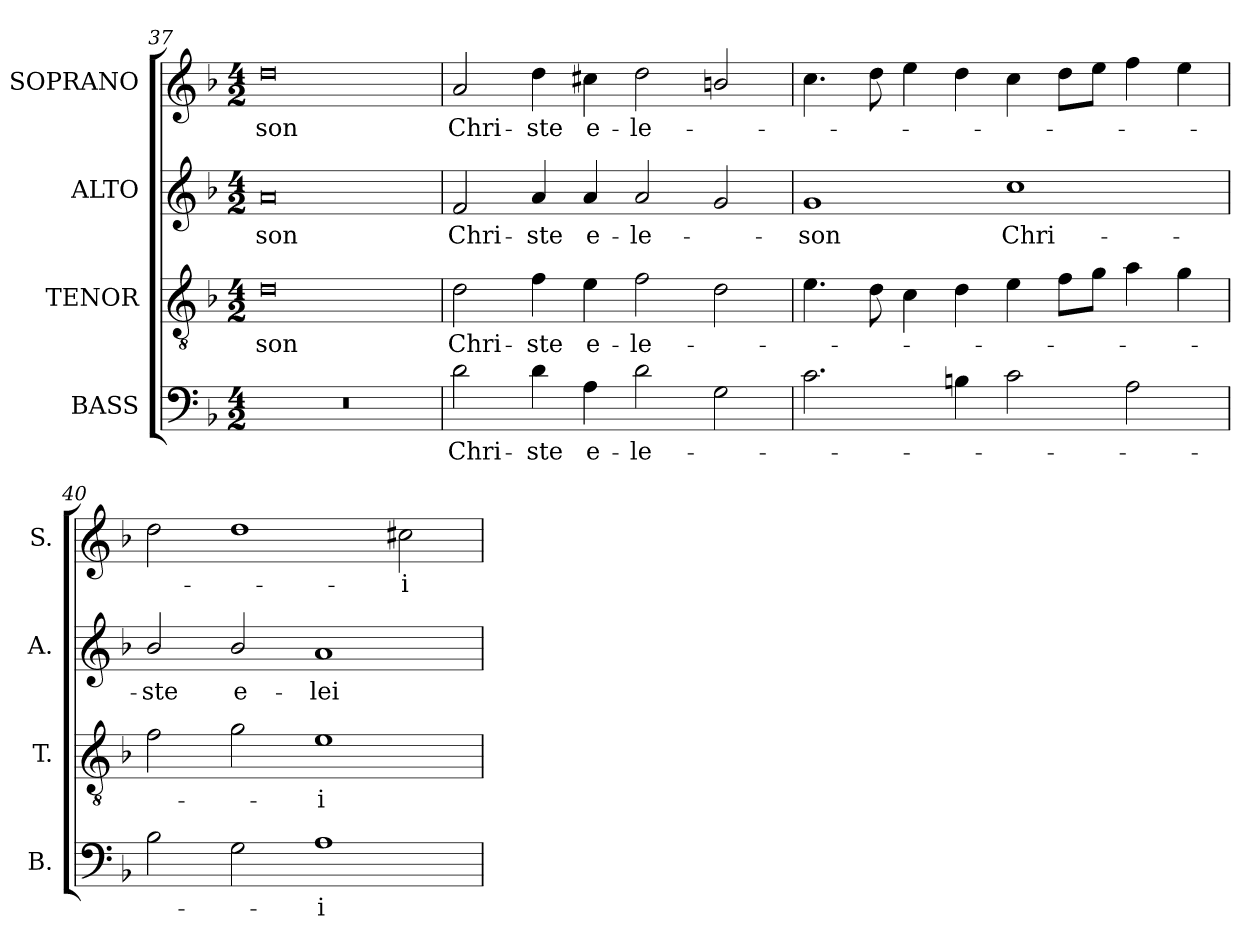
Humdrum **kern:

**kern	**text	**kern	**text	**kern	**text	**kern	**text
*part4	*part4	*part3	*part3	*part2	*part2	*part1	*part1
*staff4	*staff4	*staff3	*staff3	*staff2	*staff2	*staff1	*staff1
*I"BASS	*	*I"TENOR	*	*I"ALTO	*	*I"SOPRANO	*
*I'B.	*	*I'T.	*	*I'A.	*	*I'S.	*
*clefF4	*	*clefGv2	*	*clefG2	*	*clefG2	*
*	*	*ITrd7c12	*	*	*	*	*
*k[b-]	*	*k[b-]	*	*k[b-]	*	*k[b-]	*
*F:	*	*F:	*	*F:	*	*F:	*
*M4/2	*	*M4/2	*	*M4/2	*	*M4/2	*
=37	=37	=37	=37	=37	=37	=37	=37
!LO:N:vis=1	!	!	!	!	!	!	!
!	!	!	!LO:LY:b:color=#000000	!	!	!	!
!	!	!	!	!	!LO:LY:b:color=#000000	!	!
!	!	!	!	!	!	!	!LO:LY:b:color=#000000
0r	.	0Di	-son	0ai	-son	0ddi	-son
=38	=38	=38	=38	=38	=38	=38	=38
!	!LO:LY:b:color=#000000	!	!	!	!	!	!
!	!	!	!LO:LY:b:color=#000000	!	!	!	!
!	!	!	!	!	!LO:LY:b:color=#000000	!	!
!	!	!	!	!	!	!	!LO:LY:b:color=#000000
2di\	Chri-	2Di\	Chri-	2fi/	Chri-	2ai/	Chri-
!	!LO:LY:b:color=#000000	!	!	!	!	!	!
!	!	!	!LO:LY:b:color=#000000	!	!	!	!
!	!	!	!	!	!LO:LY:b:color=#000000	!	!
!	!	!	!	!	!	!	!LO:LY:b:color=#000000
4di\	-ste	4Fi\	-ste	4ai/	-ste	4ddi\	-ste
!	!LO:LY:b:color=#000000	!	!	!	!	!	!
!	!	!	!LO:LY:b:color=#000000	!	!	!	!
!	!	!	!	!	!LO:LY:b:color=#000000	!	!
!	!	!	!	!	!	!	!LO:LY:b:color=#000000
4Ai\	e-	4Ei\	e-	4ai/	e-	4cc#Xi\	e-
!	!LO:LY:b:color=#000000	!	!	!	!	!	!
!	!	!	!LO:LY:b:color=#000000	!	!	!	!
!	!	!	!	!	!LO:LY:b:color=#000000	!	!
!	!	!	!	!	!	!	!LO:LY:b:color=#000000
2di\	-le-	2Fi\	-le-	2ai/	-le-	2ddi\	-le-
2Gi\	.	2Di\	.	2gi/	.	2bni/	.
!!LO:PB:g=z
=39	=39	=39	=39	=39	=39	=39	=39
!	!	!	!	!	!LO:LY:b:color=#000000	!	!
2.ci\	.	4.Ei\	.	1gi	-son	4.cci\	.
.	.	8Di\	.	.	.	8ddi\	.
.	.	4Ci\	.	.	.	4eei\	.
4Bni\	.	4Di\	.	.	.	4ddi\	.
!	!	!	!	!	!LO:LY:b:color=#000000	!	!
2ci\	.	4Ei\	.	1cci	Chri-	4cci\	.
.	.	8Fi\L	.	.	.	8ddi\L	.
.	.	8Gi\J	.	.	.	8eei\J	.
2Ai\	.	4Ai\	.	.	.	4ffi\	.
.	.	4Gi\	.	.	.	4eei\	.
=40	=40	=40	=40	=40	=40	=40	=40
!	!	!	!	!	!LO:LY:b:color=#000000	!	!
2B-i\	.	2Fi\	.	2b-i/	-ste	2ddi\	.
!	!	!	!	!	!LO:LY:b:color=#000000	!	!
2Gi\	.	2Gi\	.	2b-i/	e-	1ddi	.
!	!LO:LY:b:color=#000000	!	!	!	!	!	!
!	!	!	!LO:LY:b:color=#000000	!	!	!	!
!	!	!	!	!	!LO:LY:b:color=#000000	!	!
1Ai	-i-	1Ei	-i-	1ai	-lei-	.	.
!	!	!	!	!	!	!	!LO:LY:b:color=#000000
.	.	.	.	.	.	2cc#Xi\	-i-
=	=	=	=	=	=	=	=
*-	*-	*-	*-	*-	*-	*-	*-
